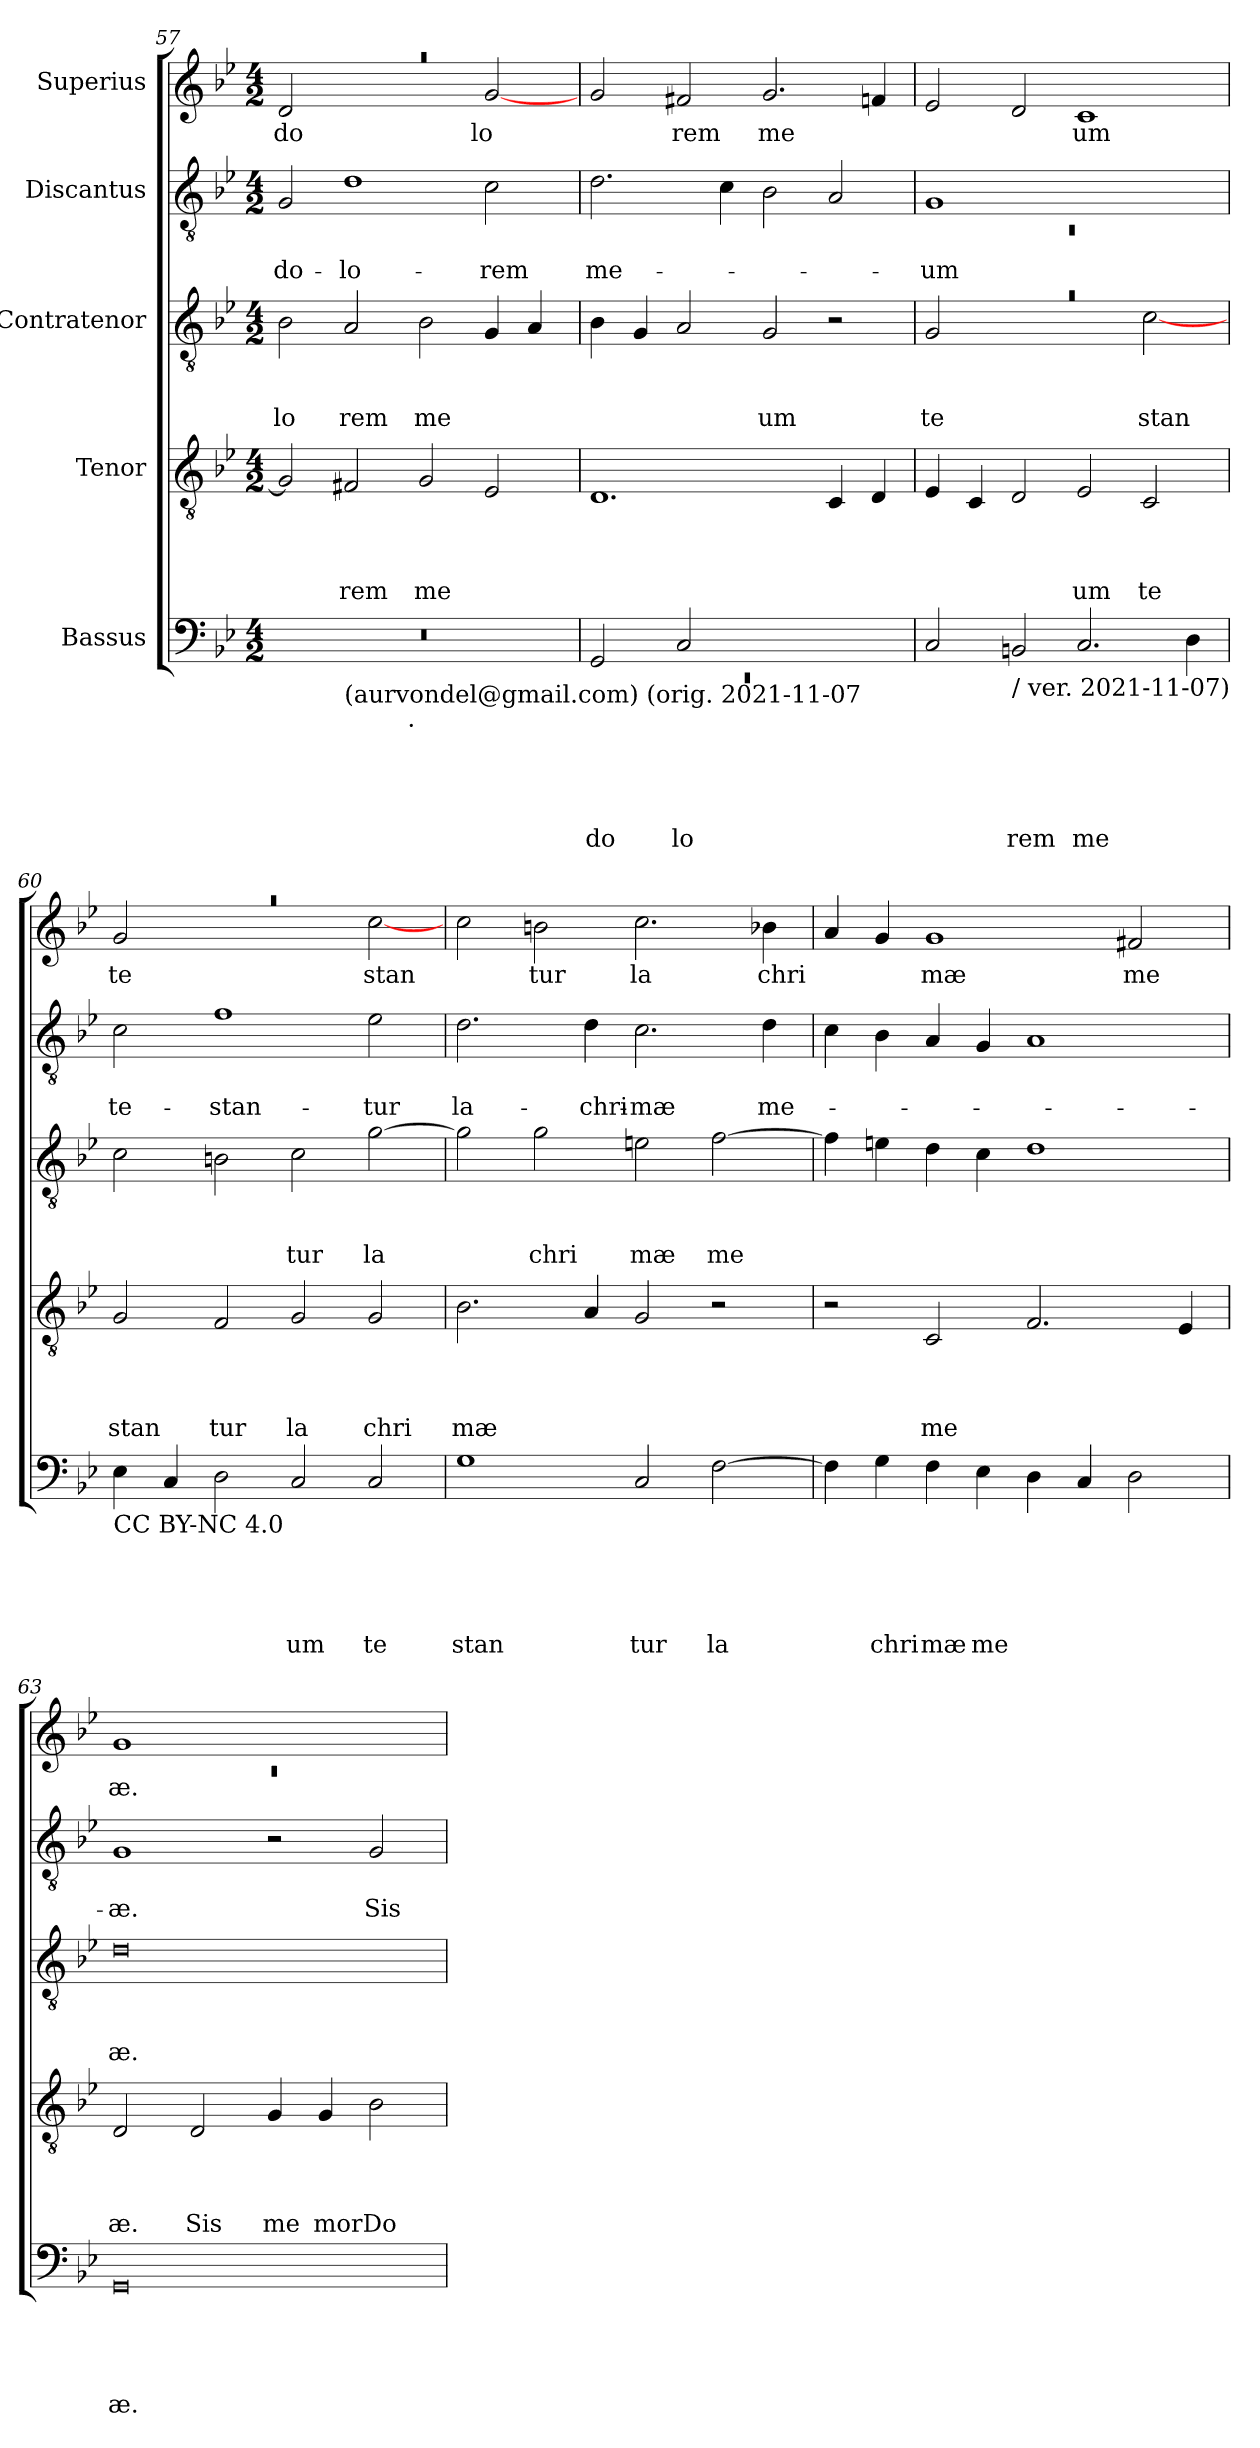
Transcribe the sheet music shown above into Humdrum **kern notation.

**kern	**text	**text	**text	**text	**text	**kern	**text	**text	**text	**text	**kern	**text	**text	**text	**kern	**text	**text	**kern	**text
*part5	*part5	*part5	*part5	*part5	*part5	*part4	*part4	*part4	*part4	*part4	*part3	*part3	*part3	*part3	*part2	*part2	*part2	*part1	*part1
*staff5	*staff5	*staff5	*staff5	*staff5	*staff5	*staff4	*staff4	*staff4	*staff4	*staff4	*staff3	*staff3	*staff3	*staff3	*staff2	*staff2	*staff2	*staff1	*staff1
*I"Bassus	*	*	*	*	*	*I"Tenor	*	*	*	*	*I"Contratenor	*	*	*	*I"Discantus	*	*	*I"Superius	*
*clefF4	*	*	*	*	*	*clefGv2	*	*	*	*	*clefGv2	*	*	*	*clefGv2	*	*	*clefG2	*
*k[b-e-]	*	*	*	*	*	*k[b-e-]	*	*	*	*	*k[b-e-]	*	*	*	*k[b-e-]	*	*	*k[b-e-]	*
*B-:	*	*	*	*	*	*B-:	*	*	*	*	*B-:	*	*	*	*B-:	*	*	*B-:	*
*M4/2	*	*	*	*	*	*M4/2	*	*	*	*	*M4/2	*	*	*	*M4/2	*	*	*M4/2	*
=57	=57	=57	=57	=57	=57	=57	=57	=57	=57	=57	=57	=57	=57	=57	=57	=57	=57	=57	=57
!	!	!	!	!	!	!	!	!	!	!	!	!	!	!LO:LY:b	!	!	!LO:LY:b	!LO:N:vis=1	!LO:LY:b
*^	*	*	*	*	*	*	*	*	*	*	*	*	*	*	*	*	*	*^	*
*	*^	*	*	*	*	*	*	*	*	*	*	*	*	*	*	*	*	*	*	*	*
0r	2ryy	2ryy	.	.	.	.	.	2G/]	.	.	.	.	2B-\	.	.	lo	2G/	.	do-	0raa	2d/	do
!	!LO:TX:b:t=(aurvondel@gmail.com) (orig. 2021-11-07	!	!	!	!	!	!	!	!	!	!	!	!	!	!	!	!	!	!	!	!	!
!	!	!	!	!	!	!	!	!	!	!	!	!LO:LY:b	!	!	!	!LO:LY:b	!	!	!LO:LY:b	!	!	!
.	1.ryy	4...ryy	.	.	.	.	.	2F#X/	.	.	.	rem	2A/	.	.	rem	1d	.	-lo-	.	1ryy	.
!	!	!LO:TX:b:t=.	!	!	!	!	!	!	!	!	!	!	!	!	!	!	!	!	!	!	!	!
.	.	1ryy	.	.	.	.	.	.	.	.	.	.	.	.	.	.	.	.	.	.	.	.
!	!	!	!	!	!	!	!	!	!	!	!	!LO:LY:b	!	!	!	!LO:LY:b	!	!	!	!	!	!
.	.	.	.	.	.	.	.	2G/	.	.	.	me	2B-\	.	.	me	.	.	.	.	.	.
!	!	!	!	!	!	!	!	!	!	!	!	!	!	!	!	!	!	!	!LO:LY:b	!	!	!LO:LY:b
.	.	.	.	.	.	.	.	2E-/	.	.	.	.	4G/	.	.	.	2c\	.	-rem	.	[<2g/	lo
.	.	.	.	.	.	.	.	.	.	.	.	.	4A/	.	.	.	.	.	.	.	.	.
.	.	32ryy	.	.	.	.	.	.	.	.	.	.	.	.	.	.	.	.	.	.	.	.
=58	=58	=58	=58	=58	=58	=58	=58	=58	=58	=58	=58	=58	=58	=58	=58	=58	=58	=58	=58	=58	=58	=58
!	!LO:N:vis=1	!	!	!	!	!	!LO:LY:b	!	!	!	!	!	!	!	!	!	!	!	!LO:LY:b	!	!	!
*	*	*	*	*	*	*	*	*	*	*	*	*	*	*	*	*	*	*	*	*v	*v	*
0ryy	0rEE	2GG/	.	.	.	.	do	1.D	.	.	.	.	4B-\	.	.	.	2.d\	.	me-	2g/	.
.	.	.	.	.	.	.	.	.	.	.	.	.	4G/	.	.	.	.	.	.	.	.
!	!	!	!	!	!	!	!LO:LY:b	!	!	!	!	!	!	!	!	!	!	!	!	!	!LO:LY:b
.	.	2C/	.	.	.	.	lo	.	.	.	.	.	2A/	.	.	.	.	.	.	2f#X/	rem
.	.	.	.	.	.	.	.	.	.	.	.	.	.	.	.	.	4c\	.	.	.	.
!	!	!	!	!	!	!	!	!	!	!	!	!	!	!	!	!LO:LY:b	!	!	!	!	!LO:LY:b
.	.	1ryy	.	.	.	.	.	.	.	.	.	.	2G/	.	.	um	2B-\	.	.	2.g/	me
.	.	.	.	.	.	.	.	4C/	.	.	.	.	2r	.	.	.	2A/	.	.	.	.
.	.	.	.	.	.	.	.	4D/	.	.	.	.	.	.	.	.	.	.	.	4fn/	.
*v	*v	*v	*	*	*	*	*	*	*	*	*	*	*	*	*	*	*	*	*	*	*
=59	=59	=59	=59	=59	=59	=59	=59	=59	=59	=59	=59	=59	=59	=59	=59	=59	=59	=59	=59
*	*	*	*	*	*	*	*	*	*	*	*	*	*	*	*^	*	*	*	*
!	!	!	!	!	!	!	!	!	!	!	!LO:N:vis=1	!	!	!LO:LY:b	!	!LO:N:vis=1	!	!LO:LY:b	!	!
*	*	*	*	*	*	*	*	*	*	*	*^	*	*	*	*	*	*	*	*	*
2C/	.	.	.	.	.	4E-/	.	.	.	.	0ra	2G/	.	.	te	1G	0rC	.	-um	2e-/	.
.	.	.	.	.	.	4C/	.	.	.	.	.	.	.	.	.	.	.	.	.	.	.
!LO:TX:b:t=/ ver. 2021-11-07)	!	!	!	!	!	!	!	!	!	!	!	!	!	!	!	!	!	!	!	!	!
!	!	!	!	!	!LO:LY:b	!	!	!	!	!	!	!	!	!	!	!	!	!	!	!	!
2BBn/	.	.	.	.	rem	2D/	.	.	.	.	.	1ryy	.	.	.	.	.	.	.	2d/	.
!	!	!	!	!	!LO:LY:b	!	!	!	!	!LO:LY:b	!	!	!	!	!	!	!	!	!	!	!LO:LY:b
2.C/	.	.	.	.	me	2E-/	.	.	.	um	.	.	.	.	.	1ryy	.	.	.	1c	um
!	!	!	!	!	!	!	!	!	!	!LO:LY:b	!	!	!	!	!LO:LY:b	!	!	!	!	!	!
.	.	.	.	.	.	2C/	.	.	.	te	.	[>2c\	.	.	stan	.	.	.	.	.	.
4D\	.	.	.	.	.	.	.	.	.	.	.	.	.	.	.	.	.	.	.	.	.
*	*	*	*	*	*	*	*	*	*	*	*v	*v	*	*	*	*	*	*	*	*	*
*	*	*	*	*	*	*	*	*	*	*	*	*	*	*	*v	*v	*	*	*	*
=60	=60	=60	=60	=60	=60	=60	=60	=60	=60	=60	=60	=60	=60	=60	=60	=60	=60	=60	=60
!LO:TX:b:t=CC BY-NC 4.0	!	!	!	!	!	!	!	!	!	!	!	!	!	!	!	!	!	!	!
!	!	!	!	!	!	!	!	!	!	!LO:LY:b	!	!	!	!	!	!	!LO:LY:b	!LO:N:vis=1	!LO:LY:b
*	*	*	*	*	*	*	*	*	*	*	*	*	*	*	*	*	*	*^	*
4E-\	.	.	.	.	.	2G/	.	.	.	stan	2c\	.	.	.	2c\	.	te-	0raa	2g/	te
4C/	.	.	.	.	.	.	.	.	.	.	.	.	.	.	.	.	.	.	.	.
!	!	!	!	!	!	!	!	!	!	!LO:LY:b	!	!	!	!	!	!	!LO:LY:b	!	!	!
2D\	.	.	.	.	.	2F/	.	.	.	tur	2Bn\	.	.	.	1f	.	-stan-	.	1ryy	.
!	!	!	!	!	!LO:LY:b	!	!	!	!	!LO:LY:b	!	!	!	!LO:LY:b	!	!	!	!	!	!
2C/	.	.	.	.	um	2G/	.	.	.	la	2c\	.	.	tur	.	.	.	.	.	.
!	!	!	!	!	!LO:LY:b	!	!	!	!	!LO:LY:b	!	!	!	!LO:LY:b	!	!	!LO:LY:b	!	!	!LO:LY:b
2C/	.	.	.	.	te	2G/	.	.	.	chri	[>2g\	.	.	la	2e-\	.	-tur	.	[>2cc\	stan
=61	=61	=61	=61	=61	=61	=61	=61	=61	=61	=61	=61	=61	=61	=61	=61	=61	=61	=61	=61	=61
!	!	!	!	!	!LO:LY:b	!	!	!	!	!LO:LY:b	!	!	!	!	!	!	!LO:LY:b	!	!	!
*	*	*	*	*	*	*	*	*	*	*	*	*	*	*	*	*	*	*v	*v	*
1G	.	.	.	.	stan	2.B-\	.	.	.	mæ	2g\]	.	.	.	2.d\	.	la-	2cc\	.
!	!	!	!	!	!	!	!	!	!	!	!	!	!	!LO:LY:b	!	!	!	!	!LO:LY:b
.	.	.	.	.	.	.	.	.	.	.	2g\	.	.	chri	.	.	.	2bn\	tur
!	!	!	!	!	!	!	!	!	!	!	!	!	!	!	!	!	!LO:LY:b	!	!
.	.	.	.	.	.	4A/	.	.	.	.	.	.	.	.	4d\	.	-chri-	.	.
!	!	!	!	!	!LO:LY:b	!	!	!	!	!	!	!	!	!LO:LY:b	!	!	!LO:LY:b	!	!LO:LY:b
2C/	.	.	.	.	tur	2G/	.	.	.	.	2en\	.	.	mæ	2.c\	.	-mæ	2.cc\	la
!	!	!	!	!	!LO:LY:b	!	!	!	!	!	!	!	!	!LO:LY:b	!	!	!	!	!
[>2F\	.	.	.	.	la	2r	.	.	.	.	[>2f\	.	.	me	.	.	.	.	.
!	!	!	!	!	!	!	!	!	!	!	!	!	!	!	!	!	!LO:LY:b	!	!LO:LY:b
.	.	.	.	.	.	.	.	.	.	.	.	.	.	.	4d\	.	me-	4b-X\	chri
!!LO:PB:g=z
=62	=62	=62	=62	=62	=62	=62	=62	=62	=62	=62	=62	=62	=62	=62	=62	=62	=62	=62	=62
4F\]	.	.	.	.	.	2r	.	.	.	.	4f\]	.	.	.	4c\	.	.	4a/	.
!	!	!	!	!	!LO:LY:b	!	!	!	!	!	!	!	!	!	!	!	!	!	!
4G\	.	.	.	.	chri	.	.	.	.	.	4en\	.	.	.	4B-\	.	.	4g/	.
!	!	!	!	!	!LO:LY:b	!	!	!	!	!LO:LY:b	!	!	!	!	!	!	!	!	!LO:LY:b
4F\	.	.	.	.	mæ	2C/	.	.	.	me	4d\	.	.	.	4A/	.	.	1g	mæ
!	!	!	!	!	!LO:LY:b	!	!	!	!	!	!	!	!	!	!	!	!	!	!
4E-\	.	.	.	.	me	.	.	.	.	.	4c\	.	.	.	4G/	.	.	.	.
4D\	.	.	.	.	.	2.F/	.	.	.	.	1d	.	.	.	1A	.	.	.	.
4C/	.	.	.	.	.	.	.	.	.	.	.	.	.	.	.	.	.	.	.
!	!	!	!	!	!	!	!	!	!	!	!	!	!	!	!	!	!	!	!LO:LY:b
2D\	.	.	.	.	.	.	.	.	.	.	.	.	.	.	.	.	.	2f#X/	me
.	.	.	.	.	.	4E-/	.	.	.	.	.	.	.	.	.	.	.	.	.
=63	=63	=63	=63	=63	=63	=63	=63	=63	=63	=63	=63	=63	=63	=63	=63	=63	=63	=63	=63
*	*	*	*	*	*	*	*	*	*	*	*	*	*	*	*	*	*	*^	*
!	!	!	!	!	!LO:LY:b	!	!	!	!	!LO:LY:b	!	!	!	!LO:LY:b	!	!	!LO:LY:b	!	!LO:N:vis=1	!LO:LY:b
0GG	.	.	.	.	æ.	2D/	.	.	.	æ.	0d	.	.	æ.	1G	.	-æ.	1g	0rc	æ.
!	!	!	!	!	!	!	!	!	!	!LO:LY:b	!	!	!	!	!	!	!	!	!	!
.	.	.	.	.	.	2D/	.	.	.	Sis	.	.	.	.	.	.	.	.	.	.
!	!	!	!	!	!	!	!	!	!	!LO:LY:b	!	!	!	!	!	!	!	!	!	!
.	.	.	.	.	.	4G/	.	.	.	me	.	.	.	.	2r	.	.	1ryy	.	.
!	!	!	!	!	!	!	!	!	!	!LO:LY:b	!	!	!	!	!	!	!	!	!	!
.	.	.	.	.	.	4G/	.	.	.	morDo	.	.	.	.	.	.	.	.	.	.
!	!	!	!	!	!	!	!	!	!	!	!	!	!	!	!	!	!LO:LY:b	!	!	!
.	.	.	.	.	.	2B-\	.	.	.	.	.	.	.	.	2G/	.	Sis	.	.	.
*	*	*	*	*	*	*	*	*	*	*	*	*	*	*	*	*	*	*v	*v	*
=	=	=	=	=	=	=	=	=	=	=	=	=	=	=	=	=	=	=	=
*-	*-	*-	*-	*-	*-	*-	*-	*-	*-	*-	*-	*-	*-	*-	*-	*-	*-	*-	*-
